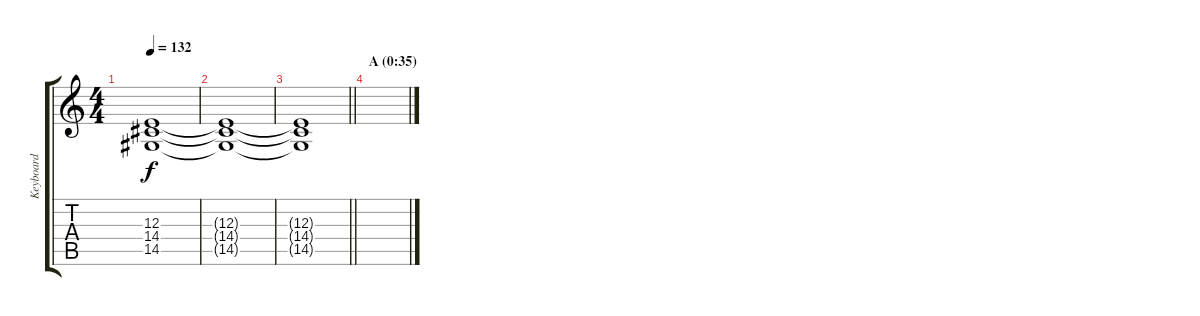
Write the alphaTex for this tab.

\track ("Keyboard" "Keyboard") {instrument stringensemble2}
\staff {score tabs}
\tuning (Db4 Ab3 E3 B2 Gb2 Db2) {hide}
\ts (4 4)
\tempo 132
\clef g2
\ks c
(12.3 14.4 14.5).1{dy f volume 12} |
(12.3{t} 14.4{t} 14.5{t}).1 |
\barLineRight lightlight
(12.3{t} 14.4{t} 14.5{t}).1 |
\section ("" "A (0:35)")
